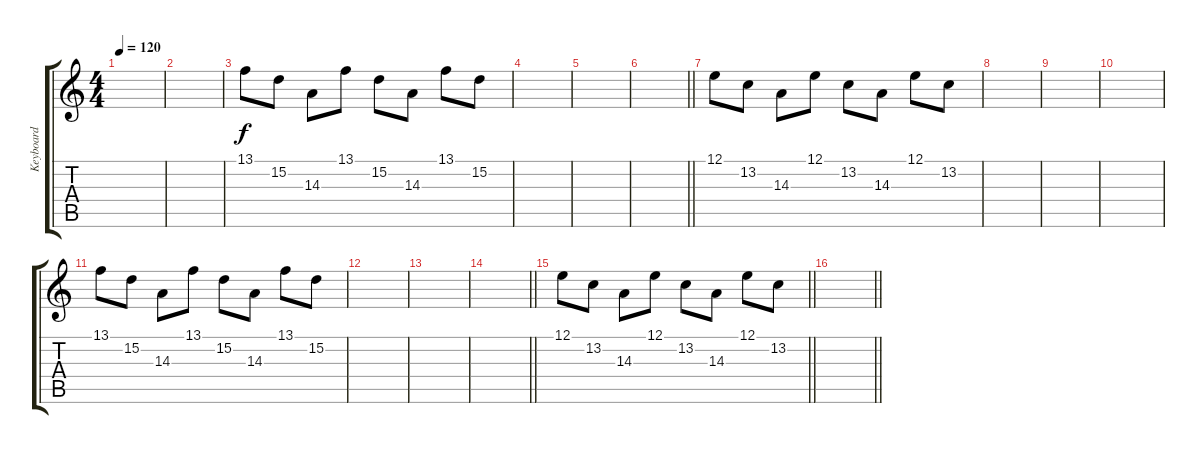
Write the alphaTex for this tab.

\track ("Keyboard" "Keyboard") {instrument lead2sawtooth}
\staff {score tabs}
\tuning (E4 B3 G3 D3 A2 E2) {hide}
\ts (4 4)
\tempo 120
\clef g2
\ks c
|
|
13.1.8 15.2.8 14.3.8 13.1.8 15.2.8 14.3.8 13.1.8 15.2.8 |
|
|
\barLineRight lightlight
|
12.1.8 13.2.8 14.3.8 12.1.8 13.2.8 14.3.8 12.1.8 13.2.8 |
|
|
|
13.1.8 15.2.8 14.3.8 13.1.8 15.2.8 14.3.8 13.1.8 15.2.8 |
|
|
\barLineRight lightlight
|
\barLineRight lightlight
12.1.8 13.2.8 14.3.8 12.1.8 13.2.8 14.3.8 12.1.8 13.2.8 |
\barLineRight lightlight
